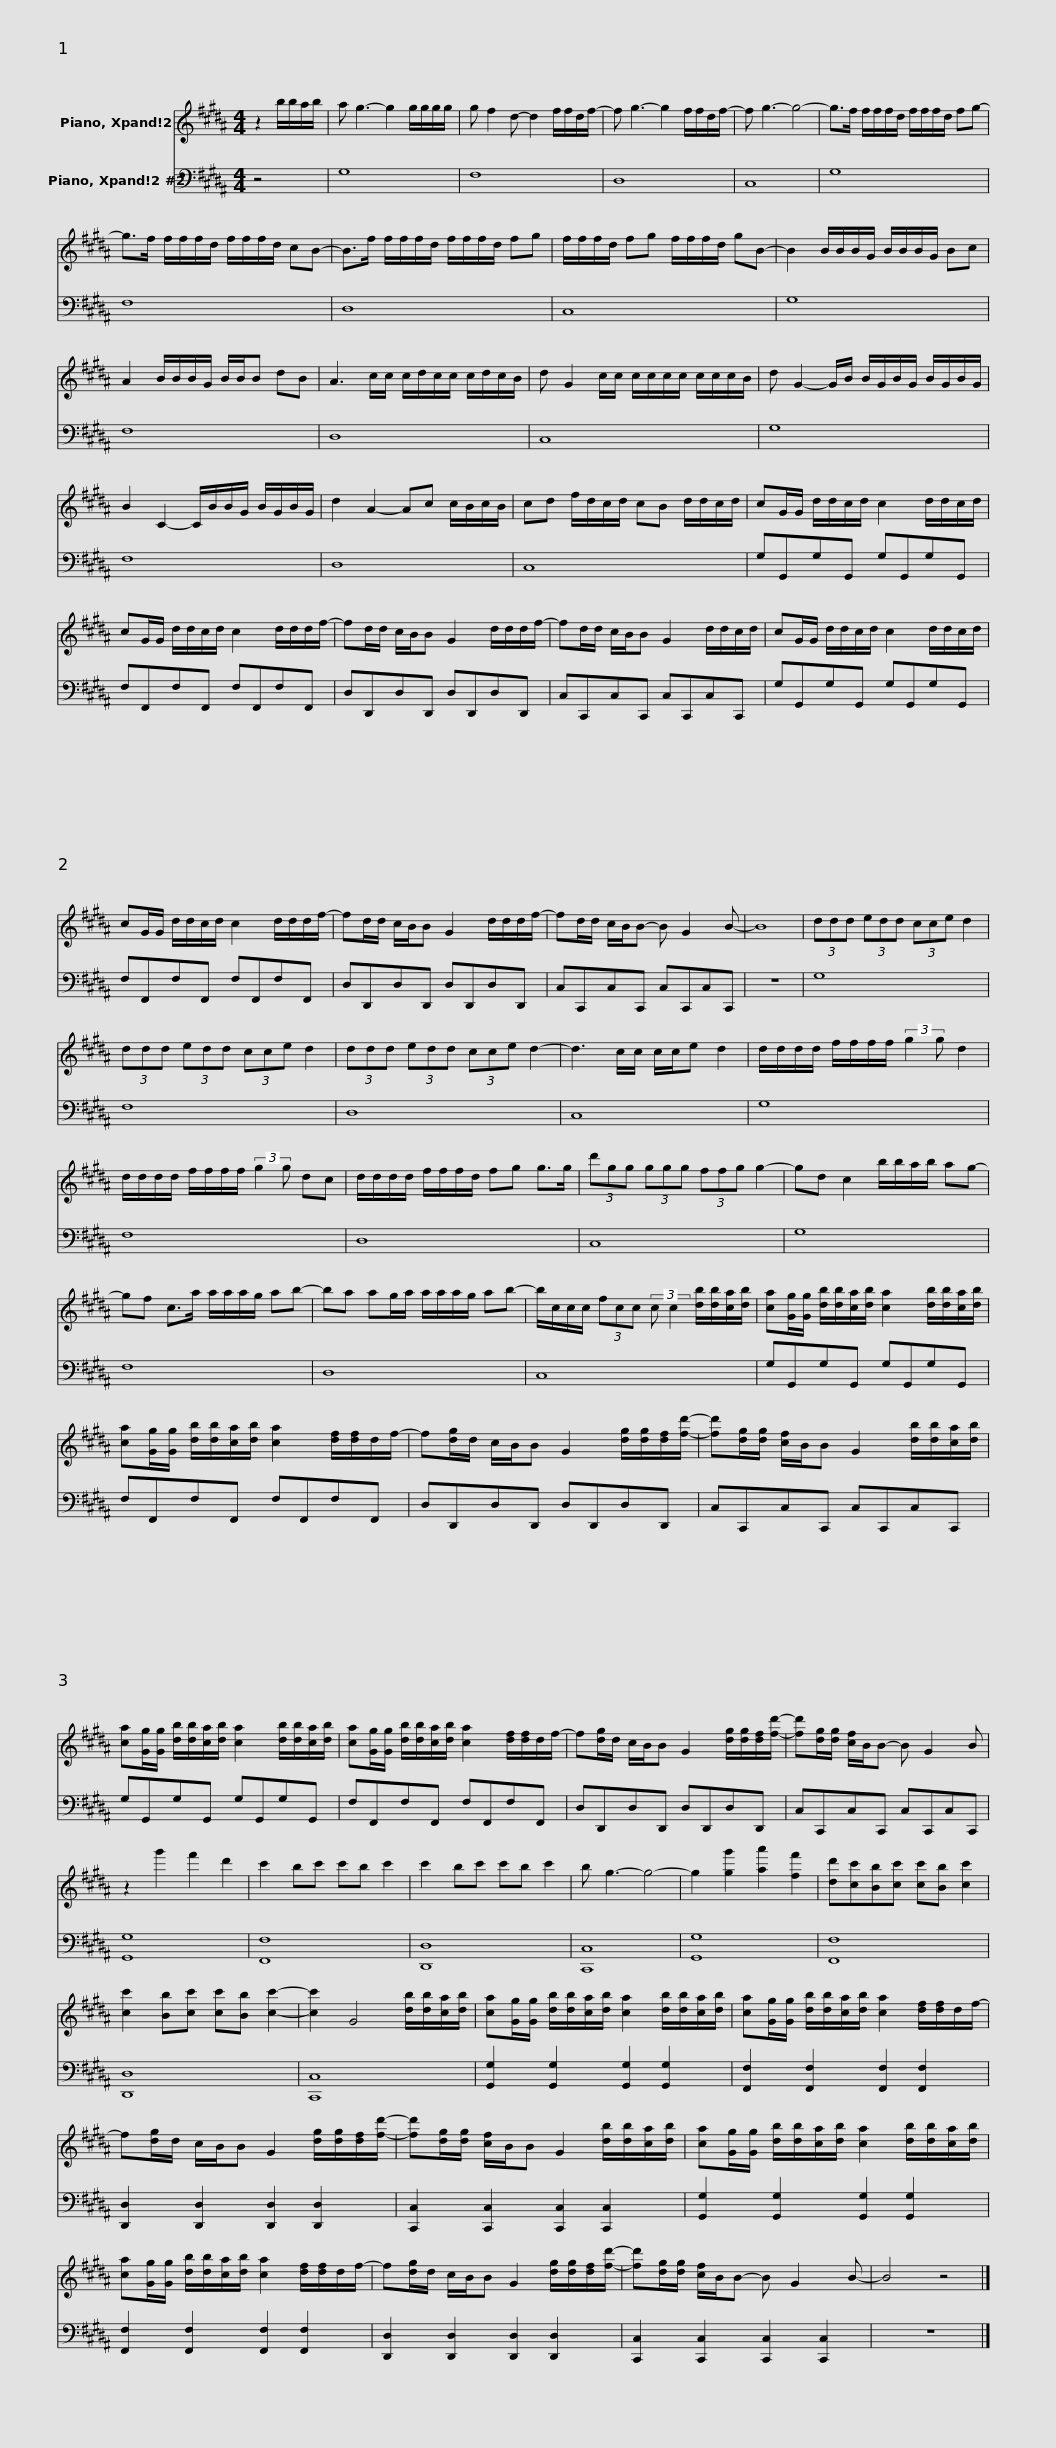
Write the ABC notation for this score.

X:1
%%score 1 2
L:1/8
M:4/4
I:linebreak $
K:B
V:1 treble
V:2 bass
V:1
 z2 b/b/a/b/ | a g3- g2 g/g/g/g/ | g f2 d- d2 f/f/d/f/- | f g3- g2 f/f/d/f/- | f g3- g4- |$ %5
 g>f f/f/f/d/ f/f/f/d/ fg- | g>f f/f/f/d/ f/f/f/d/ cB- | B>f f/f/f/d/ f/f/f/d/ fg |$ f/f/f/d/ fg f/f/f/d/ gB- | B2 B/B/B/G/ B/B/B/G/ Bc | %10
 A2 B/B/B/G/ B/B/B dB | A3 c/c/ c/d/c/c/ c/d/c/B/ |$ d G2 c/c/ c/c/c/c/ c/c/c/B/ | d G2- G/B/ B/G/B/G/ B/G/B/G/ | B2 C2- C/B/B/G/ B/G/B/G/ | %15
 d2 A2- Ac c/B/c/B/ |$ cd f/d/c/d/ cB d/d/c/d/ | cG/G/ d/d/c/d/ c2 d/d/c/d/ | cG/G/ d/d/c/d/ c2 d/d/d/f/- |$ fd/d/ c/B/B G2 d/d/d/f/- | %20
 fd/d/ c/B/B G2 d/d/c/d/ | cG/G/ d/d/c/d/ c2 d/d/c/d/ |$ cG/G/ d/d/c/d/ c2 d/d/d/f/- | fd/d/ c/B/B G2 d/d/d/f/- | fd/d/ c/B/B- B G2 B- | %25
 B8 |$ (3ddd (3edd (3cce d2 | (3ddd (3edd (3cce d2 | (3ddd (3edd (3cce d2- | d3 c/c/ c/c/e d2 |$ %30
 d/d/d/d/ f/f/f/f/ (3:2:2g2 g d2 | d/d/d/d/ f/f/f/f/ (3:2:2g2 g dc | d/d/d/d/ f/f/f/d/ fg g>g | (3d'gg (3ggg (3ffg g2- |$ gd c2 b/b/a/b/ ag- | %35
 gf c>a a/a/a/g/ ab- | ba ag/a/ a/a/a/g/ ab- |$ b/c/c/c/ (3fcc (3:2:2c c2 [db]/[db]/[ca]/[db]/ | [ca][Gg]/[Gg]/ [db]/[db]/[ca]/[db]/ [ca]2 [db]/[db]/[ca]/[db]/ | [ca][Gg]/[Gg]/ [db]/[db]/[ca]/[db]/ [ca]2 [df]/[df]/d/f/- |$ %40
 f[dg]/d/ c/B/B G2 [dg]/[dg]/[df]/[fd']/- | [fd'][dg]/[dg]/ [cf]/B/B G2 [db]/[db]/[ca]/[db]/ | [ca][Gg]/[Gg]/ [db]/[db]/[ca]/[db]/ [ca]2 [db]/[db]/[ca]/[db]/ |$ [ca][Gg]/[Gg]/ [db]/[db]/[ca]/[db]/ [ca]2 [df]/[df]/d/f/- | f[dg]/d/ c/B/B G2 [dg]/[dg]/[df]/[fd']/- | %45
 [fd'][dg]/[dg]/ [cf]/B/B- B G2 B | z2 g'2 f'2 d'2 |$ c'2 bc' c'b c'2 | c'2 bc' c'b c'2 | b g3- g4- | %50
 g2 [gg']2 [aa']2 [ff']2 | [dd'][cc'][Bb][cc'] [cc'][Bb] [cc']2 |$ [cc']2 [Bb][cc'] [cc'][Bb] [cc']2- | [cc']2 G4 [db]/[db]/[ca]/[db]/ | [ca][Gg]/[Gg]/ [db]/[db]/[ca]/[db]/ [ca]2 [db]/[db]/[ca]/[db]/ |$ %55
 [ca][Gg]/[Gg]/ [db]/[db]/[ca]/[db]/ [ca]2 [df]/[df]/d/f/- | f[dg]/d/ c/B/B G2 [dg]/[dg]/[df]/[fd']/- | [fd'][dg]/[dg]/ [cf]/B/B G2 [db]/[db]/[ca]/[db]/ |$ [ca][Gg]/[Gg]/ [db]/[db]/[ca]/[db]/ [ca]2 [db]/[db]/[ca]/[db]/ | [ca][Gg]/[Gg]/ [db]/[db]/[ca]/[db]/ [ca]2 [df]/[df]/d/f/- | %60
 f[dg]/d/ c/B/B G2 [dg]/[dg]/[df]/[fd']/- |$ [fd'][dg]/[dg]/ [cf]/B/B- B G2 B- | B4 z4 |] %63
V:2
 z4 | G,8 | F,8 | D,8 | C,8 |$ %5
 G,8 | F,8 | D,8 |$ C,8 | G,8 | %10
 F,8 | D,8 |$ C,8 | G,8 | F,8 | %15
 D,8 |$ C,8 | G,G,,G,G,, G,G,,G,G,, | F,F,,F,F,, F,F,,F,F,, |$ D,D,,D,D,, D,D,,D,D,, | %20
 C,C,,C,C,, C,C,,C,C,, | G,G,,G,G,, G,G,,G,G,, |$ F,F,,F,F,, F,F,,F,F,, | D,D,,D,D,, D,D,,D,D,, | C,C,,C,C,, C,C,,C,C,, | %25
 z8 |$ G,8 | F,8 | D,8 | C,8 |$ %30
 G,8 | F,8 | D,8 | C,8 |$ G,8 | %35
 F,8 | D,8 |$ C,8 | G,G,,G,G,, G,G,,G,G,, | F,F,,F,F,, F,F,,F,F,, |$ %40
 D,D,,D,D,, D,D,,D,D,, | C,C,,C,C,, C,C,,C,C,, | G,G,,G,G,, G,G,,G,G,, |$ F,F,,F,F,, F,F,,F,F,, | D,D,,D,D,, D,D,,D,D,, | %45
 C,C,,C,C,, C,C,,C,C,, | [G,,G,]8 |$ [F,,F,]8 | [D,,D,]8 | [C,,C,]8 | %50
 [G,,G,]8 | [F,,F,]8 |$ [D,,D,]8 | [C,,C,]8 | [G,,G,]2 [G,,G,]2 [G,,G,]2 [G,,G,]2 |$ %55
 [F,,F,]2 [F,,F,]2 [F,,F,]2 [F,,F,]2 | [D,,D,]2 [D,,D,]2 [D,,D,]2 [D,,D,]2 | [C,,C,]2 [C,,C,]2 [C,,C,]2 [C,,C,]2 |$ [G,,G,]2 [G,,G,]2 [G,,G,]2 [G,,G,]2 | [F,,F,]2 [F,,F,]2 [F,,F,]2 [F,,F,]2 | %60
 [D,,D,]2 [D,,D,]2 [D,,D,]2 [D,,D,]2 |$ [C,,C,]2 [C,,C,]2 [C,,C,]2 [C,,C,]2 | z8 |] %63
